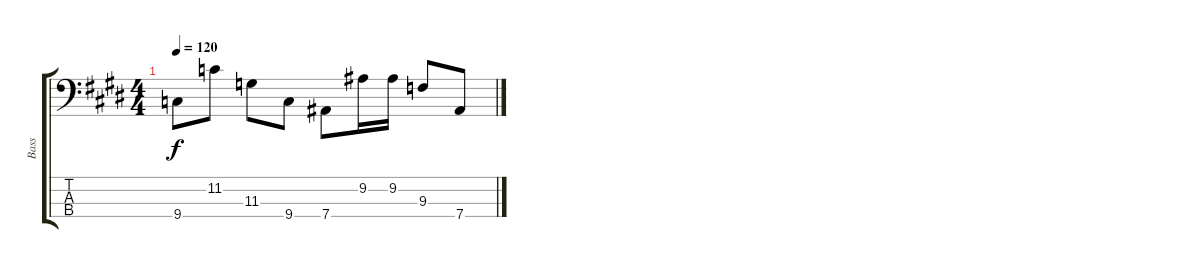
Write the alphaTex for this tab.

\track ("Bass" "Bass") {instrument electricbassfinger}
\staff {score tabs}
\tuning (Gb2 Db2 Ab1 Eb1) {hide}
\ts (4 4)
\tempo 120
\clef f4
\ks e
9.4.8{dy f} 11.2.8 11.3.8 9.4.8 7.4.8 9.2.16 9.2.16 9.3.8 7.4.8
